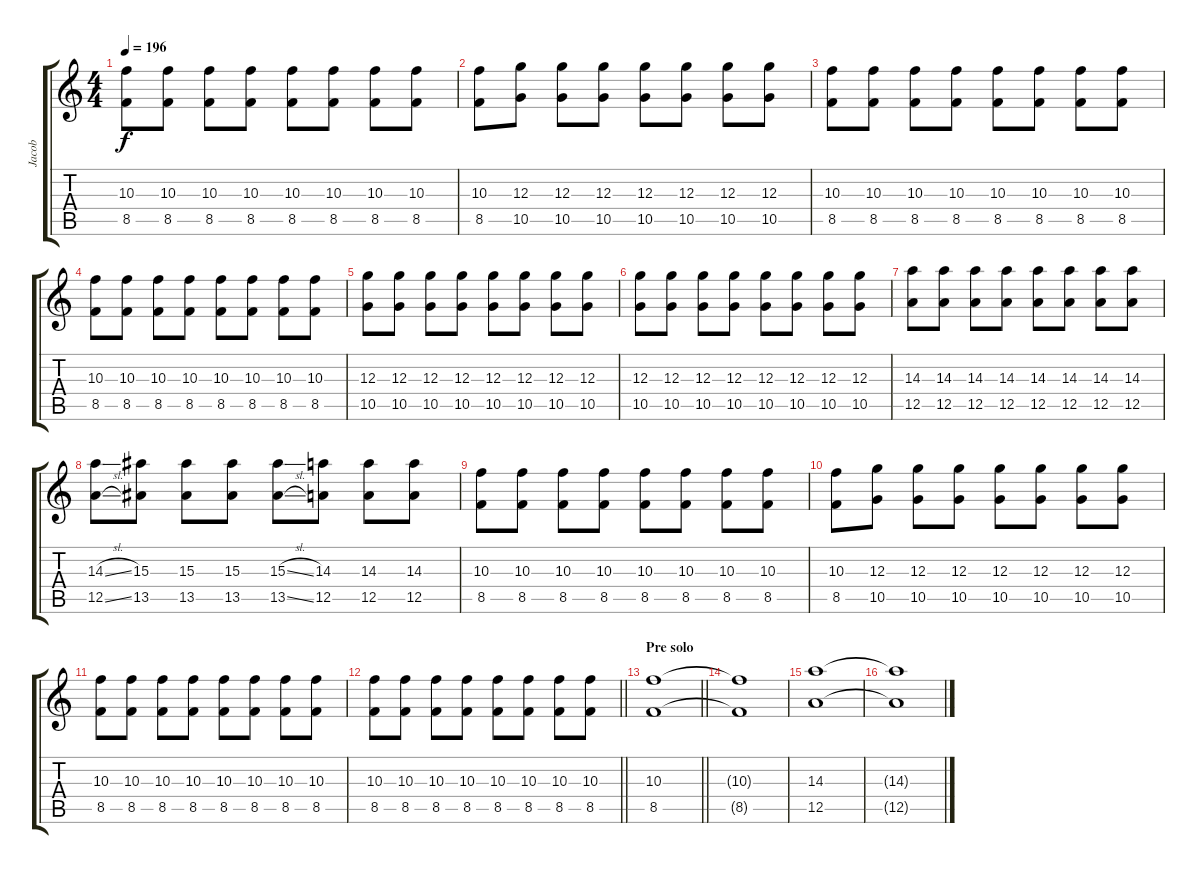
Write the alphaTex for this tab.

\track ("Jacob" "Jacob") {instrument distortionguitar}
\staff {score tabs}
\tuning (E4 B3 G3 D3 A2 D2) {hide}
\ts (4 4)
\tempo 196
\clef g2
\ks c
(10.3 8.5).8{dy f} (10.3 8.5).8 (10.3 8.5).8 (10.3 8.5).8 (10.3 8.5).8 (10.3 8.5).8 (10.3 8.5).8 (10.3 8.5).8 |
(10.3 8.5).8 (12.3 10.5).8 (12.3 10.5).8 (12.3 10.5).8 (12.3 10.5).8 (12.3 10.5).8 (12.3 10.5).8 (12.3 10.5).8 |
(10.3 8.5).8 (10.3 8.5).8 (10.3 8.5).8 (10.3 8.5).8 (10.3 8.5).8 (10.3 8.5).8 (10.3 8.5).8 (10.3 8.5).8 |
(10.3 8.5).8 (10.3 8.5).8 (10.3 8.5).8 (10.3 8.5).8 (10.3 8.5).8 (10.3 8.5).8 (10.3 8.5).8 (10.3 8.5).8 |
(12.3 10.5).8 (12.3 10.5).8 (12.3 10.5).8 (12.3 10.5).8 (12.3 10.5).8 (12.3 10.5).8 (12.3 10.5).8 (12.3 10.5).8 |
(12.3 10.5).8 (12.3 10.5).8 (12.3 10.5).8 (12.3 10.5).8 (12.3 10.5).8 (12.3 10.5).8 (12.3 10.5).8 (12.3 10.5).8 |
(14.3 12.5).8 (14.3 12.5).8 (14.3 12.5).8 (14.3 12.5).8 (14.3 12.5).8 (14.3 12.5).8 (14.3 12.5).8 (14.3 12.5).8 |
(14.3{sl} 12.5{sl}).8 (15.3 13.5).8 (15.3 13.5).8 (15.3 13.5).8 (15.3{sl} 13.5{sl}).8 (14.3 12.5).8 (14.3 12.5).8 (14.3 12.5).8 |
(10.3 8.5).8 (10.3 8.5).8 (10.3 8.5).8 (10.3 8.5).8 (10.3 8.5).8 (10.3 8.5).8 (10.3 8.5).8 (10.3 8.5).8 |
(10.3 8.5).8 (12.3 10.5).8 (12.3 10.5).8 (12.3 10.5).8 (12.3 10.5).8 (12.3 10.5).8 (12.3 10.5).8 (12.3 10.5).8 |
(10.3 8.5).8 (10.3 8.5).8 (10.3 8.5).8 (10.3 8.5).8 (10.3 8.5).8 (10.3 8.5).8 (10.3 8.5).8 (10.3 8.5).8 |
\barLineRight lightlight
(10.3 8.5).8 (10.3 8.5).8 (10.3 8.5).8 (10.3 8.5).8 (10.3 8.5).8 (10.3 8.5).8 (10.3 8.5).8 (10.3 8.5).8 |
\section ("" "Pre solo")
\barLineRight lightlight
(10.3 8.5).1 |
(10.3{t} 8.5{t}).1 |
(14.3 12.5).1 |
(14.3{t} 12.5{t}).1
